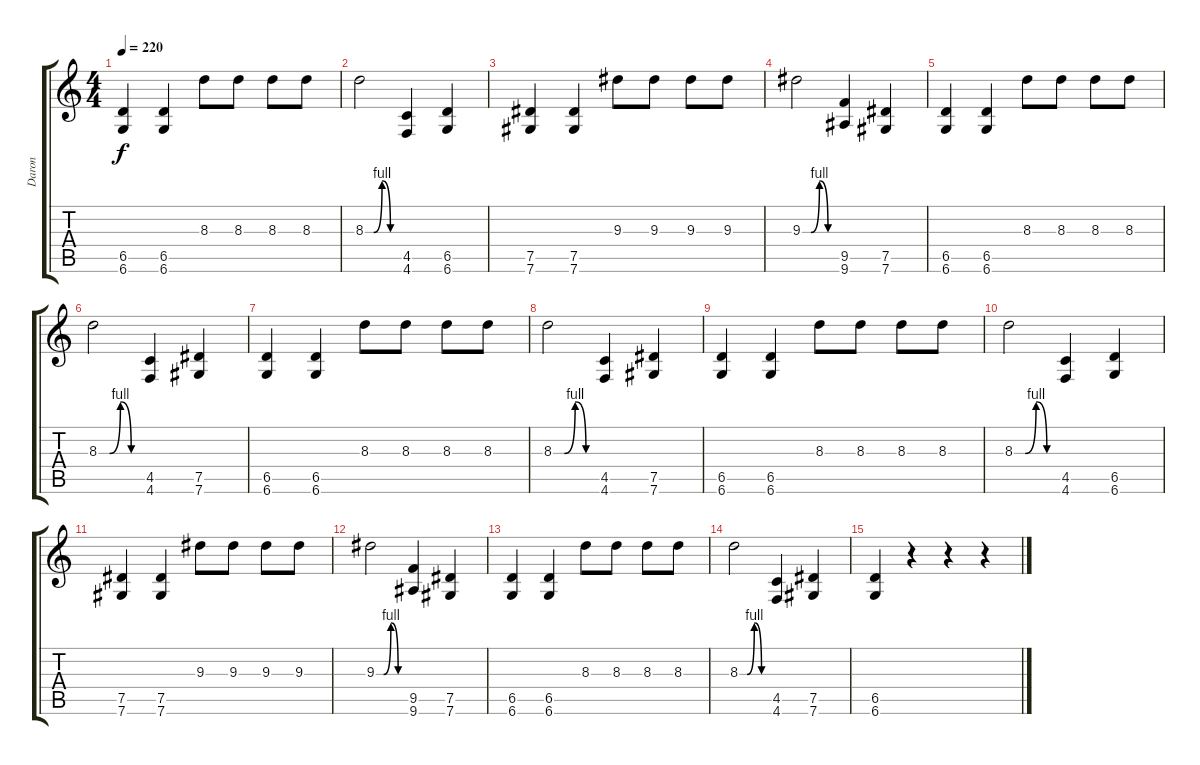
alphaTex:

\track ("Daron" "Daron") {instrument distortionguitar}
\staff {score tabs}
\tuning (Eb4 Bb3 Gb3 Db3 Ab2 Db2) {hide}
\ts (4 4)
\tempo 220
\clef g2
\ks c
(6.5 6.6).4{dy f} (6.5 6.6).4 8.3.8 8.3.8 8.3.8 8.3.8 |
8.3{be (custom 0 0 15 0 30 4 45 0 60 0)}.2 (4.5 4.6).4 (6.5 6.6).4 |
(7.5 7.6).4 (7.5 7.6).4 9.3.8 9.3.8 9.3.8 9.3.8 |
9.3{be (custom 0 0 15 0 30 4 45 0 60 0)}.2 (9.5 9.6).4 (7.5 7.6).4 |
(6.5 6.6).4 (6.5 6.6).4 8.3.8 8.3.8 8.3.8 8.3.8 |
8.3{be (custom 0 0 15 0 30 4 45 0 60 0)}.2 (4.5 4.6).4 (7.5 7.6).4 |
(6.5 6.6).4 (6.5 6.6).4 8.3.8 8.3.8 8.3.8 8.3.8 |
8.3{be (custom 0 0 15 0 30 4 45 0 60 0)}.2 (4.5 4.6).4 (7.5 7.6).4 |
(6.5 6.6).4 (6.5 6.6).4 8.3.8 8.3.8 8.3.8 8.3.8 |
8.3{be (custom 0 0 15 0 30 4 45 0 60 0)}.2 (4.5 4.6).4 (6.5 6.6).4 |
(7.5 7.6).4 (7.5 7.6).4 9.3.8 9.3.8 9.3.8 9.3.8 |
9.3{be (custom 0 0 15 0 30 4 45 0 60 0)}.2 (9.5 9.6).4 (7.5 7.6).4 |
(6.5 6.6).4 (6.5 6.6).4 8.3.8 8.3.8 8.3.8 8.3.8 |
8.3{be (custom 0 0 15 0 30 4 45 0 60 0)}.2 (4.5 4.6).4 (7.5 7.6).4 |
(6.5 6.6).4 r.4 r.4 r.4
